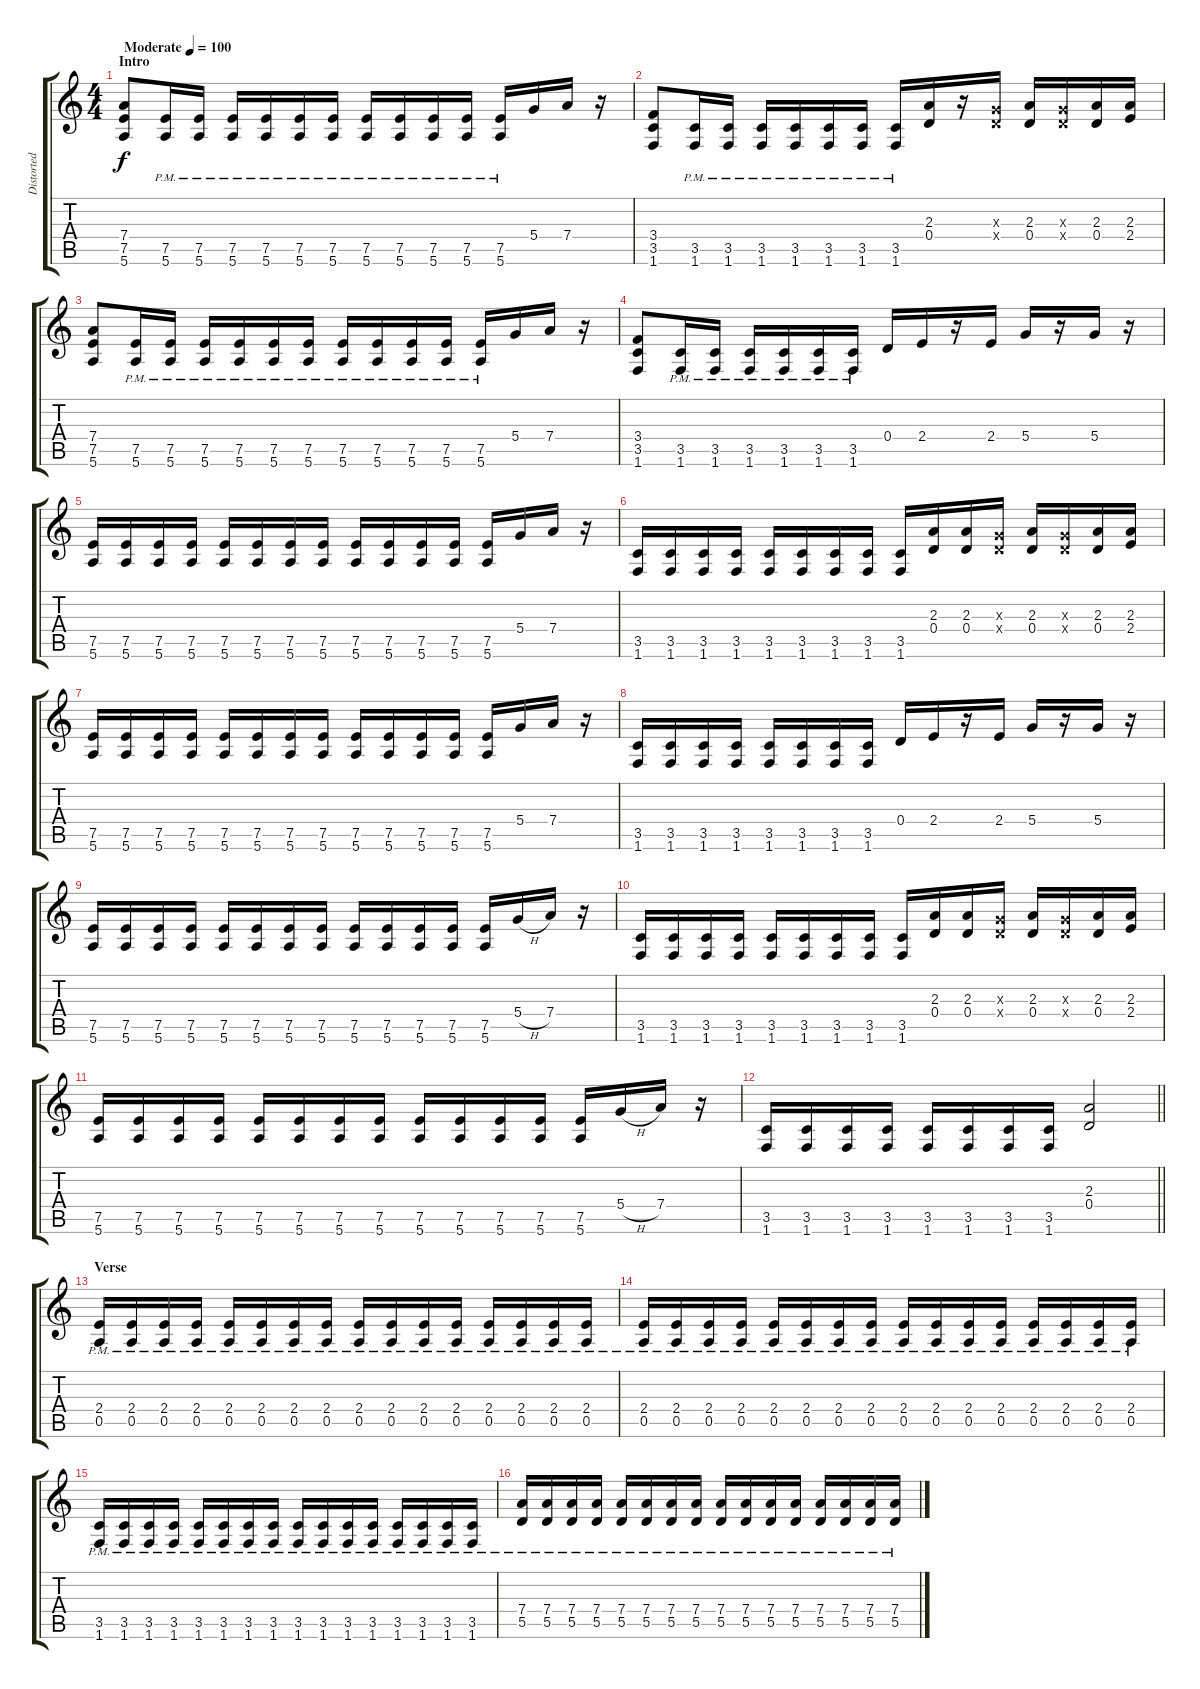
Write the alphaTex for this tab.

\track ("Distorted Rhythm" "Distorted ") {instrument distortionguitar}
\staff {score tabs}
\tuning (E4 B3 G3 D3 A2 E2) {hide}
\ts (4 4)
\section ("" "Intro")
\tempo (100 "Moderate")
\clef g2
\ks c
(7.4 7.5 5.6).8{dy f instrument distortionguitar} (7.5{pm} 5.6{pm}).16 (7.5{pm} 5.6{pm}).16 (7.5{pm} 5.6{pm}).16 (7.5{pm} 5.6{pm}).16 (7.5{pm} 5.6{pm}).16 (7.5{pm} 5.6{pm}).16 (7.5{pm} 5.6{pm}).16 (7.5{pm} 5.6{pm}).16 (7.5{pm} 5.6{pm}).16 (7.5{pm} 5.6{pm}).16 (7.5{pm} 5.6{pm}).16 5.4.16 7.4.16 r.16 |
(3.4 3.5 1.6).8 (3.5{pm} 1.6{pm}).16 (3.5{pm} 1.6{pm}).16 (3.5{pm} 1.6{pm}).16 (3.5{pm} 1.6{pm}).16 (3.5{pm} 1.6{pm}).16 (3.5{pm} 1.6{pm}).16 (3.5{pm} 1.6{pm}).16 (2.3 0.4).16 r.16 (0.3{x} 0.4{x}).16 (2.3 0.4).16 (0.3{x} 0.4{x}).16 (2.3 0.4).16 (2.3 2.4).16 |
(7.4 7.5 5.6).8 (7.5{pm} 5.6{pm}).16 (7.5{pm} 5.6{pm}).16 (7.5{pm} 5.6{pm}).16 (7.5{pm} 5.6{pm}).16 (7.5{pm} 5.6{pm}).16 (7.5{pm} 5.6{pm}).16 (7.5{pm} 5.6{pm}).16 (7.5{pm} 5.6{pm}).16 (7.5{pm} 5.6{pm}).16 (7.5{pm} 5.6{pm}).16 (7.5{pm} 5.6{pm}).16 5.4.16 7.4.16 r.16 |
(3.4 3.5 1.6).8 (3.5{pm} 1.6{pm}).16 (3.5{pm} 1.6{pm}).16 (3.5{pm} 1.6{pm}).16 (3.5{pm} 1.6{pm}).16 (3.5{pm} 1.6{pm}).16 (3.5{pm} 1.6{pm}).16 0.4.16 2.4.16 r.16 2.4.16 5.4.16 r.16 5.4.16 r.16 |
(7.5 5.6).16 (7.5 5.6).16 (7.5 5.6).16 (7.5 5.6).16 (7.5 5.6).16 (7.5 5.6).16 (7.5 5.6).16 (7.5 5.6).16 (7.5 5.6).16 (7.5 5.6).16 (7.5 5.6).16 (7.5 5.6).16 (7.5 5.6).16 5.4.16 7.4.16 r.16 |
(3.5 1.6).16 (3.5 1.6).16 (3.5 1.6).16 (3.5 1.6).16 (3.5 1.6).16 (3.5 1.6).16 (3.5 1.6).16 (3.5 1.6).16 (3.5 1.6).16 (2.3 0.4).16 (2.3 0.4).16 (0.3{x} 0.4{x}).16 (2.3 0.4).16 (0.3{x} 0.4{x}).16 (2.3 0.4).16 (2.3 2.4).16 |
(7.5 5.6).16 (7.5 5.6).16 (7.5 5.6).16 (7.5 5.6).16 (7.5 5.6).16 (7.5 5.6).16 (7.5 5.6).16 (7.5 5.6).16 (7.5 5.6).16 (7.5 5.6).16 (7.5 5.6).16 (7.5 5.6).16 (7.5 5.6).16 5.4.16 7.4.16 r.16 |
(3.5 1.6).16 (3.5 1.6).16 (3.5 1.6).16 (3.5 1.6).16 (3.5 1.6).16 (3.5 1.6).16 (3.5 1.6).16 (3.5 1.6).16 0.4.16 2.4.16 r.16 2.4.16 5.4.16 r.16 5.4.16 r.16 |
(7.5 5.6).16 (7.5 5.6).16 (7.5 5.6).16 (7.5 5.6).16 (7.5 5.6).16 (7.5 5.6).16 (7.5 5.6).16 (7.5 5.6).16 (7.5 5.6).16 (7.5 5.6).16 (7.5 5.6).16 (7.5 5.6).16 (7.5 5.6).16 5.4{h}.16 7.4.16 r.16 |
(3.5 1.6).16 (3.5 1.6).16 (3.5 1.6).16 (3.5 1.6).16 (3.5 1.6).16 (3.5 1.6).16 (3.5 1.6).16 (3.5 1.6).16 (3.5 1.6).16 (2.3 0.4).16 (2.3 0.4).16 (0.3{x} 0.4{x}).16 (2.3 0.4).16 (0.3{x} 0.4{x}).16 (2.3 0.4).16 (2.3 2.4).16 |
(7.5 5.6).16 (7.5 5.6).16 (7.5 5.6).16 (7.5 5.6).16 (7.5 5.6).16 (7.5 5.6).16 (7.5 5.6).16 (7.5 5.6).16 (7.5 5.6).16 (7.5 5.6).16 (7.5 5.6).16 (7.5 5.6).16 (7.5 5.6).16 5.4{h}.16 7.4.16 r.16 |
\barLineRight lightlight
(3.5 1.6).16 (3.5 1.6).16 (3.5 1.6).16 (3.5 1.6).16 (3.5 1.6).16 (3.5 1.6).16 (3.5 1.6).16 (3.5 1.6).16 (2.3 0.4).2 |
\section ("" "Verse")
(2.4{pm} 0.5{pm}).16 (2.4{pm} 0.5{pm}).16 (2.4{pm} 0.5{pm}).16 (2.4{pm} 0.5{pm}).16 (2.4{pm} 0.5{pm}).16 (2.4{pm} 0.5{pm}).16 (2.4{pm} 0.5{pm}).16 (2.4{pm} 0.5{pm}).16 (2.4{pm} 0.5{pm}).16 (2.4{pm} 0.5{pm}).16 (2.4{pm} 0.5{pm}).16 (2.4{pm} 0.5{pm}).16 (2.4{pm} 0.5{pm}).16 (2.4{pm} 0.5{pm}).16 (2.4{pm} 0.5{pm}).16 (2.4{pm} 0.5{pm}).16 |
(2.4{pm} 0.5{pm}).16 (2.4{pm} 0.5{pm}).16 (2.4{pm} 0.5{pm}).16 (2.4{pm} 0.5{pm}).16 (2.4{pm} 0.5{pm}).16 (2.4{pm} 0.5{pm}).16 (2.4{pm} 0.5{pm}).16 (2.4{pm} 0.5{pm}).16 (2.4{pm} 0.5{pm}).16 (2.4{pm} 0.5{pm}).16 (2.4{pm} 0.5{pm}).16 (2.4{pm} 0.5{pm}).16 (2.4{pm} 0.5{pm}).16 (2.4{pm} 0.5{pm}).16 (2.4{pm} 0.5{pm}).16 (2.4{pm} 0.5{pm}).16 |
(3.5{pm} 1.6{pm}).16 (3.5{pm} 1.6{pm}).16 (3.5{pm} 1.6{pm}).16 (3.5{pm} 1.6{pm}).16 (3.5{pm} 1.6{pm}).16 (3.5{pm} 1.6{pm}).16 (3.5{pm} 1.6{pm}).16 (3.5{pm} 1.6{pm}).16 (3.5{pm} 1.6{pm}).16 (3.5{pm} 1.6{pm}).16 (3.5{pm} 1.6{pm}).16 (3.5{pm} 1.6{pm}).16 (3.5{pm} 1.6{pm}).16 (3.5{pm} 1.6{pm}).16 (3.5{pm} 1.6{pm}).16 (3.5{pm} 1.6{pm}).16 |
(7.4{pm} 5.5{pm}).16 (7.4{pm} 5.5{pm}).16 (7.4{pm} 5.5{pm}).16 (7.4{pm} 5.5{pm}).16 (7.4{pm} 5.5{pm}).16 (7.4{pm} 5.5{pm}).16 (7.4{pm} 5.5{pm}).16 (7.4{pm} 5.5{pm}).16 (7.4{pm} 5.5{pm}).16 (7.4{pm} 5.5{pm}).16 (7.4{pm} 5.5{pm}).16 (7.4{pm} 5.5{pm}).16 (7.4{pm} 5.5{pm}).16 (7.4{pm} 5.5{pm}).16 (7.4{pm} 5.5{pm}).16 (7.4{pm} 5.5{pm}).16
